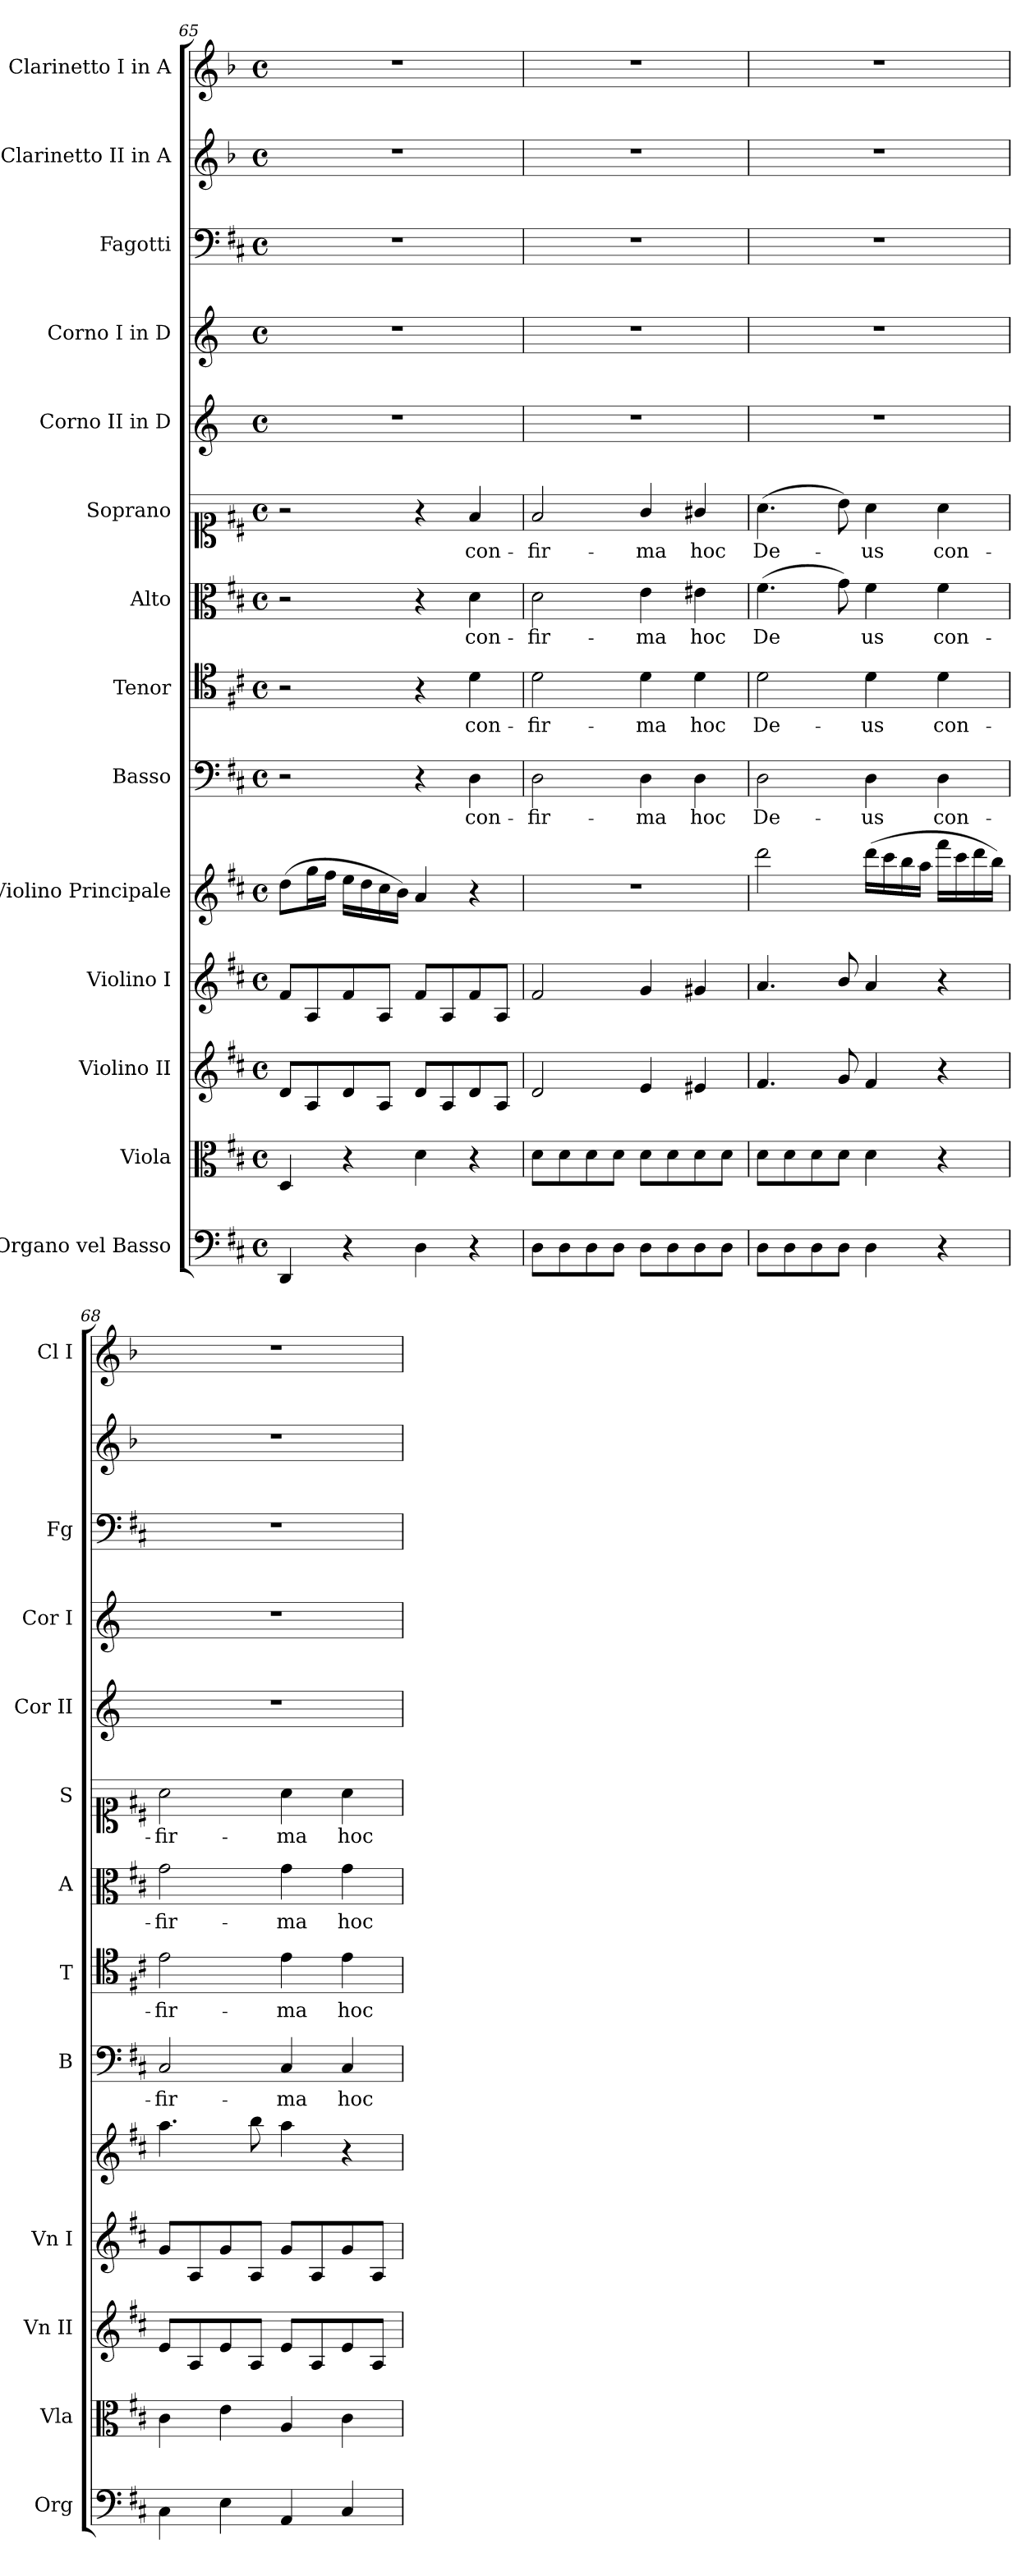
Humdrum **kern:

**kern	**kern	**kern	**kern	**kern	**kern	**text	**kern	**text	**kern	**text	**kern	**text	**kern	**kern	**kern	**kern	**kern
*part14	*part13	*part12	*part11	*part10	*part9	*part9	*part8	*part8	*part7	*part7	*part6	*part6	*part5	*part4	*part3	*part2	*part1
*staff14	*staff13	*staff12	*staff11	*staff10	*staff9	*staff9	*staff8	*staff8	*staff7	*staff7	*staff6	*staff6	*staff5	*staff4	*staff3	*staff2	*staff1
*I"Organo vel Basso	*I"Viola	*I"Violino II	*I"Violino I	*I"Violino Principale	*I"Basso	*	*I"Tenor	*	*I"Alto	*	*I"Soprano	*	*I"Corno II in D	*I"Corno I in D	*I"Fagotti	*I"Clarinetto II in A	*I"Clarinetto I in A
*I'Org	*I'Vla	*I'Vn II	*I'Vn I	*	*I'B	*	*I'T	*	*I'A	*	*I'S	*	*I'Cor II	*I'Cor I	*I'Fg	*	*I'Cl I
*clefF4	*clefC3	*clefG2	*clefG2	*clefG2	*clefF4	*	*clefC4	*	*clefC3	*	*clefC1	*	*clefG2	*clefG2	*clefF4	*clefG2	*clefG2
*	*	*	*	*	*	*	*	*	*	*	*	*	*ITrd-1c-2	*ITrd-1c-2	*	*ITrd2c3	*ITrd2c3
*k[f#c#]	*k[f#c#]	*k[f#c#]	*k[f#c#]	*k[f#c#]	*k[f#c#]	*	*k[f#c#]	*	*k[f#c#]	*	*k[f#c#]	*	*k[f#c#]	*k[f#c#]	*k[f#c#]	*k[f#c#]	*k[f#c#]
*D:	*D:	*D:	*D:	*D:	*D:	*	*D:	*	*D:	*	*D:	*	*	*	*D:	*D:	*D:
*M4/4	*M4/4	*M4/4	*M4/4	*M4/4	*M4/4	*	*M4/4	*	*M4/4	*	*M4/4	*	*M4/4	*M4/4	*M4/4	*M4/4	*M4/4
*met(c)	*met(c)	*met(c)	*met(c)	*met(c)	*met(c)	*	*met(c)	*	*met(c)	*	*met(c)	*	*met(c)	*met(c)	*met(c)	*met(c)	*met(c)
=65	=65	=65	=65	=65	=65	=65	=65	=65	=65	=65	=65	=65	=65	=65	=65	=65	=65
4DD	4D	8dL	8f#L	(>8ddL	2r	.	2r	.	2r	.	2r	.	1r	1r	1r	1r	1r
.	.	8A	8A	16ggL	.	.	.	.	.	.	.	.	.	.	.	.	.
.	.	.	.	16ff#JJ	.	.	.	.	.	.	.	.	.	.	.	.	.
4r	4r	8d	8f#	16eeLL	.	.	.	.	.	.	.	.	.	.	.	.	.
.	.	.	.	16dd	.	.	.	.	.	.	.	.	.	.	.	.	.
.	.	8AJ	8AJ	16cc#	.	.	.	.	.	.	.	.	.	.	.	.	.
.	.	.	.	16bJJ)	.	.	.	.	.	.	.	.	.	.	.	.	.
4D	4d	8dL	8f#L	4a	4r	.	4r	.	4r	.	4r	.	.	.	.	.	.
.	.	8A	8A	.	.	.	.	.	.	.	.	.	.	.	.	.	.
4r	4r	8d	8f#	4r	4D	con-	4d	con-	4d	con-	4f#	con-	.	.	.	.	.
.	.	8AJ	8AJ	.	.	.	.	.	.	.	.	.	.	.	.	.	.
=66	=66	=66	=66	=66	=66	=66	=66	=66	=66	=66	=66	=66	=66	=66	=66	=66	=66
8DL	8dL	2d	2f#	1r	2D	-fir-	2d	-fir-	2d	-fir-	2f#	-fir-	1r	1r	1r	1r	1r
8D	8d	.	.	.	.	.	.	.	.	.	.	.	.	.	.	.	.
8D	8d	.	.	.	.	.	.	.	.	.	.	.	.	.	.	.	.
8DJ	8dJ	.	.	.	.	.	.	.	.	.	.	.	.	.	.	.	.
8DL	8dL	4e	4g	.	4D	-ma	4d	-ma	4e	-ma	4g/	-ma	.	.	.	.	.
8D	8d	.	.	.	.	.	.	.	.	.	.	.	.	.	.	.	.
8D	8d	4e#X	4g#X	.	4D	hoc	4d	hoc	4e#X	hoc	4g#X/	hoc	.	.	.	.	.
8DJ	8dJ	.	.	.	.	.	.	.	.	.	.	.	.	.	.	.	.
=67	=67	=67	=67	=67	=67	=67	=67	=67	=67	=67	=67	=67	=67	=67	=67	=67	=67
8DL	8dL	4.f#	4.a	2ddd	2D	De-	2d	De-	(>4.f#	De	(>4.a	De-	1r	1r	1r	1r	1r
8D	8d	.	.	.	.	.	.	.	.	.	.	.	.	.	.	.	.
8D	8d	.	.	.	.	.	.	.	.	.	.	.	.	.	.	.	.
8DJ	8dJ	8g	8b/	.	.	.	.	.	8g)	.	8b)	.	.	.	.	.	.
4D	4d	4f#	4a	(>16dddLL	4D	-us	4d	-us	4f#	-us	4a	-us	.	.	.	.	.
.	.	.	.	16ccc#	.	.	.	.	.	.	.	.	.	.	.	.	.
.	.	.	.	16bb	.	.	.	.	.	.	.	.	.	.	.	.	.
.	.	.	.	16aaJJ	.	.	.	.	.	.	.	.	.	.	.	.	.
4r	4r	4r	4r	16fff#LL	4D	con-	4d	con-	4f#	con-	4a	con-	.	.	.	.	.
.	.	.	.	16ccc#	.	.	.	.	.	.	.	.	.	.	.	.	.
.	.	.	.	16ddd	.	.	.	.	.	.	.	.	.	.	.	.	.
.	.	.	.	16bbJJ)	.	.	.	.	.	.	.	.	.	.	.	.	.
=68	=68	=68	=68	=68	=68	=68	=68	=68	=68	=68	=68	=68	=68	=68	=68	=68	=68
4C#\	4c#	8eL	8gL	4.aa	2C#	-fir-	2e	-fir-	2g	-fir-	2a	-fir-	1r	1r	1r	1r	1r
.	.	8A	8A	.	.	.	.	.	.	.	.	.	.	.	.	.	.
4E	4e	8e	8g	.	.	.	.	.	.	.	.	.	.	.	.	.	.
.	.	8AJ	8AJ	8bb	.	.	.	.	.	.	.	.	.	.	.	.	.
4AA	4A	8eL	8gL	4aa	4C#	-ma	4e	-ma	4g	-ma	4a	-ma	.	.	.	.	.
.	.	8A	8A	.	.	.	.	.	.	.	.	.	.	.	.	.	.
4C#	4c#	8e	8g	4r	4C#	hoc	4e	hoc	4g	hoc	4a	hoc	.	.	.	.	.
.	.	8AJ	8AJ	.	.	.	.	.	.	.	.	.	.	.	.	.	.
=	=	=	=	=	=	=	=	=	=	=	=	=	=	=	=	=	=
*-	*-	*-	*-	*-	*-	*-	*-	*-	*-	*-	*-	*-	*-	*-	*-	*-	*-
